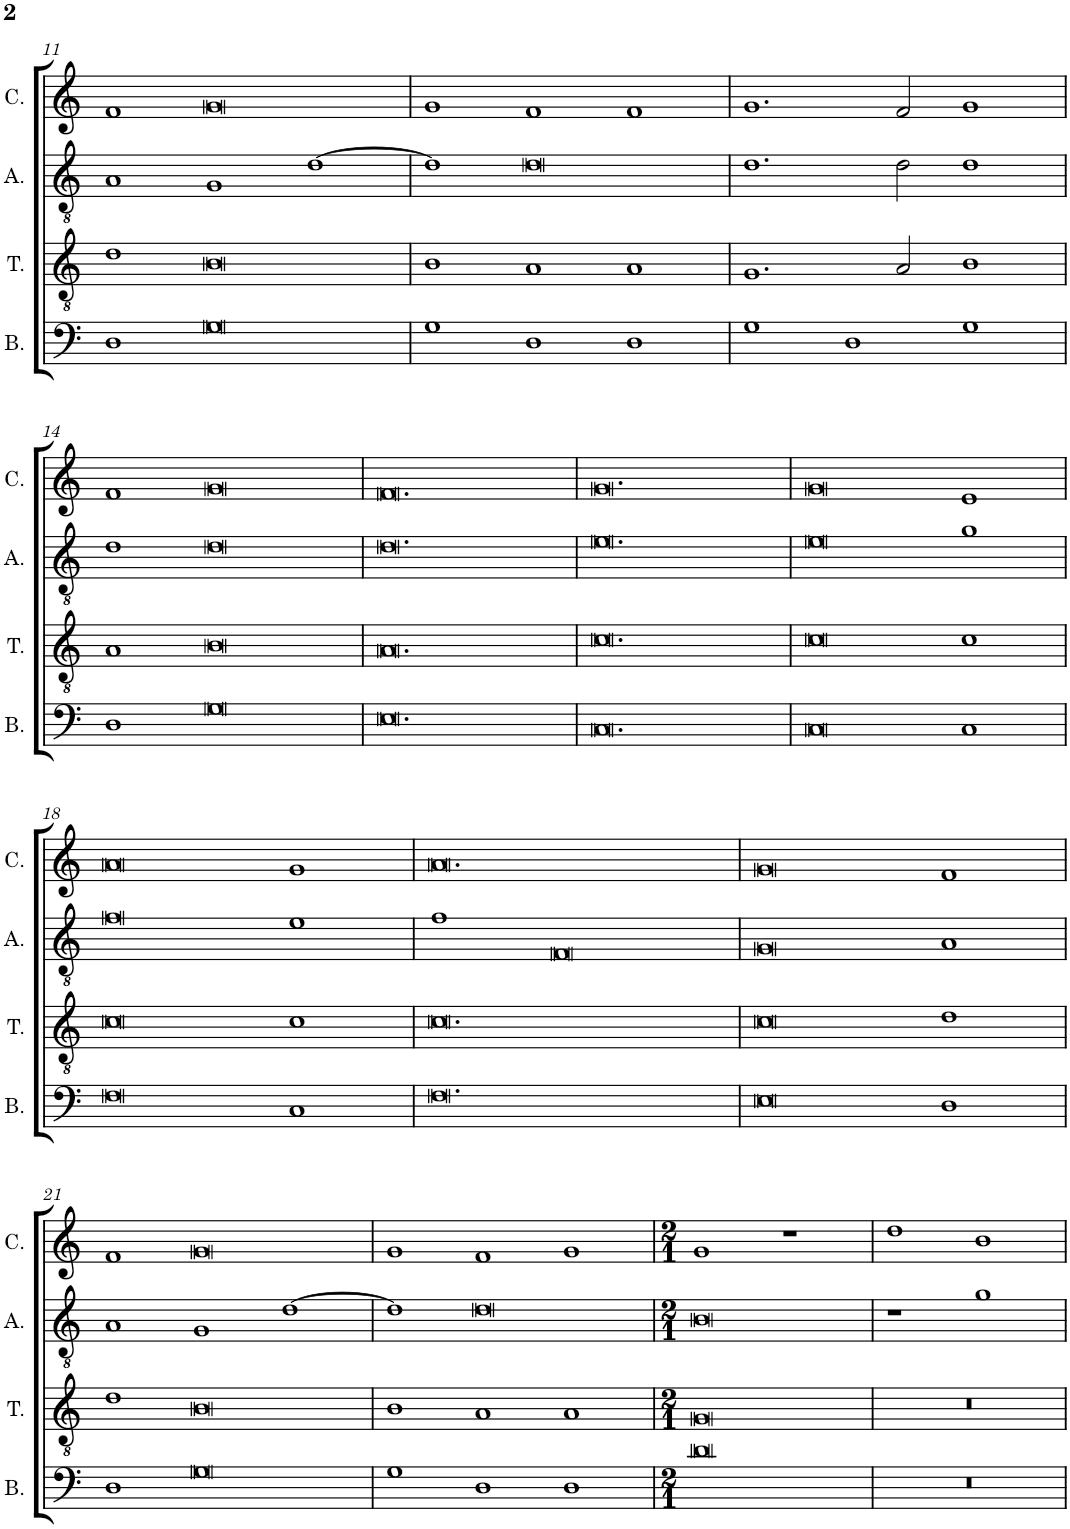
**kern	**kern	**kern	**kern
*part4	*part3	*part2	*part1
*staff4	*staff3	*staff2	*staff1
*I"Bassus	*I"Tenor	*I"Altus	*I"Cantus
*I'B.	*I'T.	*I'A.	*I'C.
!!LO:PB:g=z
*clefF4	*clefGv2	*clefGv2	*clefG2
*k[]	*k[]	*k[]	*k[]
*M3/1	*M3/1	*M3/1	*M3/1
=11	=11	=11	=11
1D	1d	1A	1f
0G	0B	1G	0g
.	.	[1d	.
=12	=12	=12	=12
1G	1B	1d]	1g
1D	1A	0d	1f
1D	1A	.	1f
=13	=13	=13	=13
1G	1.G	1.d	1.g
1D	.	.	.
.	2A/	2d\	2f/
1G	1B	1d	1g
!!LO:LB:g=z
=14	=14	=14	=14
1D	1A	1d	1f
0G	0B	0d	0g
=15	=15	=15	=15
0.E	0.A	0.d	0.f
=16	=16	=16	=16
0.C	0.c	0.e	0.g
=17	=17	=17	=17
0C	0c	0e	0g
1C	1c	1g	1e
!!LO:LB:g=z
=18	=18	=18	=18
0F	0c	0f	0a
1C	1c	1e	1g
=19	=19	=19	=19
0.F	0.c	1f	0.a
.	.	0F	.
=20	=20	=20	=20
0E	0c	0G	0g
1D	1d	1A	1f
!!LO:LB:g=z
=21	=21	=21	=21
1D	1d	1A	1f
0G	0B	1G	0g
.	.	[1d	.
=22	=22	=22	=22
1G	1B	1d]	1g
1D	1A	0d	1f
1D	1A	.	1g
=23	=23	=23	=23
*M2/1	*M2/1	*M2/1	*M2/1
0d	0G	0B	1g
.	.	.	1r
=24	=24	=24	=24
0r	0r	1r	1dd
.	.	1g	1b
=	=	=	=
*-	*-	*-	*-
